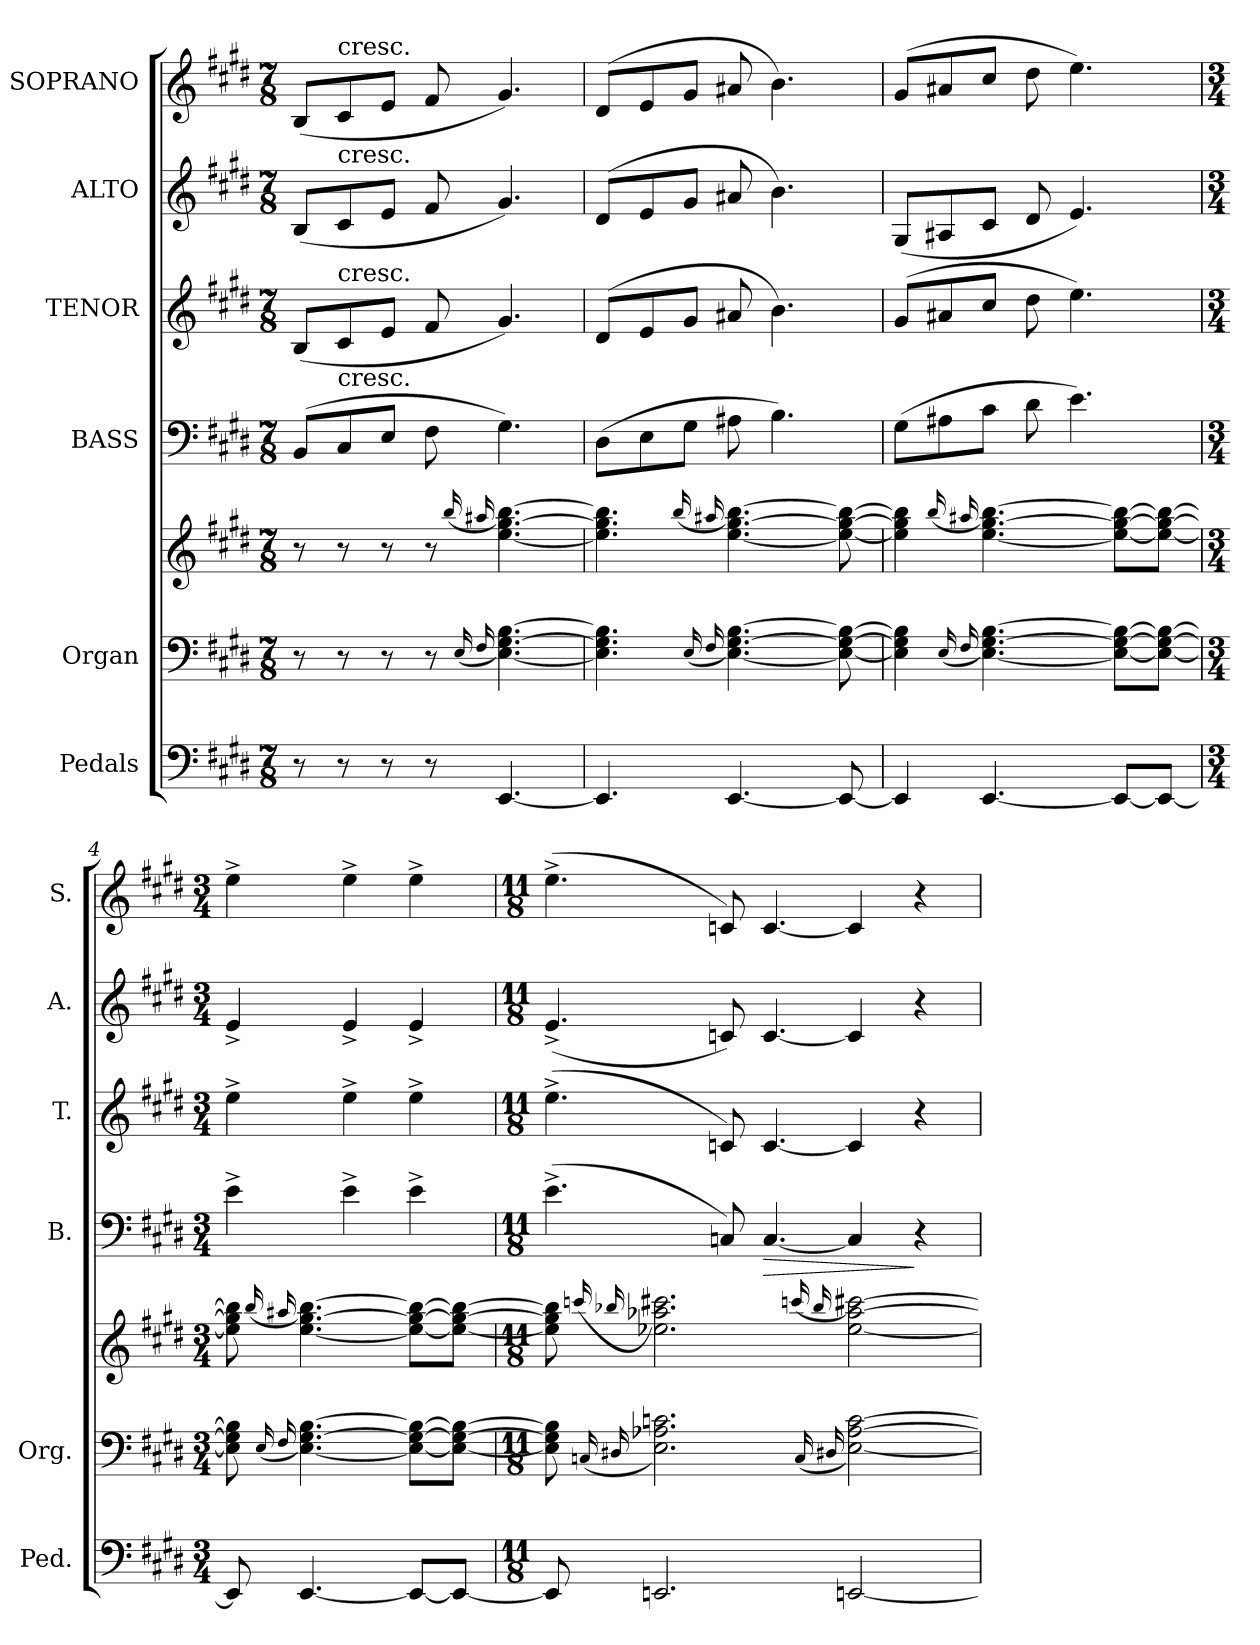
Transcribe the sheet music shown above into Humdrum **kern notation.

**kern	**kern	**kern	**kern	**dynam	**kern	**kern	**kern
*part6	*part5	*part5	*part4	*part4	*part3	*part2	*part1
*staff7	*staff6	*staff5	*staff4	*staff4	*staff3	*staff2	*staff1
*I"Pedals	*I"Organ	*	*I"BASS	*	*I"TENOR	*I"ALTO	*I"SOPRANO
*I'Ped.	*I'Org.	*	*I'B.	*	*I'T.	*I'A.	*I'S.
*clefF4	*clefF4	*clefG2	*clefF4	*	*clefG2	*clefG2	*clefG2
*k[f#c#g#d#]	*k[f#c#g#d#]	*k[f#c#g#d#]	*k[f#c#g#d#]	*	*k[f#c#g#d#]	*k[f#c#g#d#]	*k[f#c#g#d#]
*E:	*E:	*E:	*E:	*	*E:	*E:	*E:
*M7/8	*M7/8	*M7/8	*M7/8	*	*M7/8	*M7/8	*M7/8
=1	=1	=1	=1	=1	=1	=1	=1
8r	8r	8r	(8BBL	.	(8BL	(8BL	(8BL
!	!	!	!	!	!	!	!LO:TX:a:t=cresc.
!	!	!	!	!	!	!LO:TX:a:t=cresc.	!
!	!	!	!	!	!LO:TX:a:t=cresc.	!	!
!	!	!	!LO:TX:a:t=cresc.	!	!	!	!
8r	8r	8r	8C#	.	8c#	8c#	8c#
8r	8r	8r	8EJ	.	8eJ	8eJ	8eJ
8r	8r	8r	8F#	.	8f#	8f#	8f#
.	(16qqE/	(16qqbb/	.	.	.	.	.
.	16qqF#/	16qqaa#X/	.	.	.	.	.
[4.EE	[4.E [4.G# [4.B)	[4.ee [4.gg# [4.bb)	4.G#)	.	4.g#)	4.g#)	4.g#)
=2	=2	=2	=2	=2	=2	=2	=2
4.EE]	4.E] 4.G#] 4.B]	4.ee] 4.gg#] 4.bb]	(8D#L	.	(8d#L	(8d#L	(8d#L
.	.	.	8E	.	8e	8e	8e
.	.	.	8G#J	.	8g#J	8g#J	8g#J
.	(16qqE/	(16qqbb/	.	.	.	.	.
.	16qqF#/	16qqaa#X/	.	.	.	.	.
[4.EE	[4.E [4.G# [4.B)	[4.ee [4.gg# [4.bb)	8A#X	.	8a#X	8a#X	8a#X
.	.	.	4.B)	.	4.b)	4.b)	4.b)
8EE_	8E_ 8G#_ 8B_	8ee_ 8gg#_ 8bb_	.	.	.	.	.
=3	=3	=3	=3	=3	=3	=3	=3
4EE]	4E] 4G#] 4B]	4ee] 4gg#] 4bb]	(8G#L	.	(8g#L	(8G#L	(8g#L
.	.	.	8A#X	.	8a#X	8A#X	8a#X
.	(16qqE/	(16qqbb/	.	.	.	.	.
.	16qqF#/	16qqaa#X/	.	.	.	.	.
[4.EE	[4.E [4.G# [4.B)	[4.ee [4.gg# [4.bb)	8c#J	.	8cc#J	8c#J	8cc#J
.	.	.	8d#	.	8dd#	8d#	8dd#
.	.	.	4.e)	.	4.ee)	4.e)	4.ee)
8EEL_	8E_ 8G#_ 8B_L	8ee_ 8gg#_ 8bb_L	.	.	.	.	.
8EEJ_	8E_ 8G#_ 8B_J	8ee_ 8gg#_ 8bb_J	.	.	.	.	.
=4	=4	=4	=4	=4	=4	=4	=4
*M3/4	*M3/4	*M3/4	*M3/4	*	*M3/4	*M3/4	*M3/4
8EE]	8E] 8G#] 8B]	8ee] 8gg#] 8bb]	4e^	.	4ee^	4e^	4ee^
.	(16qqE/	(16qqbb/	.	.	.	.	.
.	16qqF#/	16qqaa#X/	.	.	.	.	.
[4.EE	[4.E [4.G# [4.B)	[4.ee [4.gg# [4.bb)	.	.	.	.	.
.	.	.	4e^	.	4ee^	4e^	4ee^
8EEL_	8E_ 8G#_ 8B_L	8ee_ 8gg#_ 8bb_L	4e^	.	4ee^	4e^	4ee^
8EEJ_	8E_ 8G#_ 8B_J	8ee_ 8gg#_ 8bb_J	.	.	.	.	.
=5	=5	=5	=5	=5	=5	=5	=5
*M11/8	*M11/8	*M11/8	*M11/8	*	*M11/8	*M11/8	*M11/8
8EE]	8E] 8G#] 8B]	8ee] 8gg#] 8bb]	(4.e^	.	(4.ee^	(4.e^	(4.ee^
.	(16qqCn/	(16qqcccn/	.	.	.	.	.
.	16qqD#X/	16qqbb-X/	.	.	.	.	.
2.EEn	2.E 2.A-X 2.cn)	2.ee-X 2.aa-X 2.ccc#X)	.	.	.	.	.
.	.	.	8Cn)	.	8cn)	8cn)	8cn)
!	!	!	!	!LO:HP:b	!	!	!
.	.	.	[4.C	>	[4.c	[4.c	[4.c
.	(16qqC/	(16qqcccn/	.	.	.	.	.
.	16qqD#X/	16qqbb-/	.	.	.	.	.
[2EEn	[2E [2A- [2c)	[2ee- [2aa- [2ccc#X)	4C]	.	4c]	4c]	4c]
.	.	.	4r	]	4r	4r	4r
=	=	=	=	=	=	=	=
*-	*-	*-	*-	*-	*-	*-	*-
